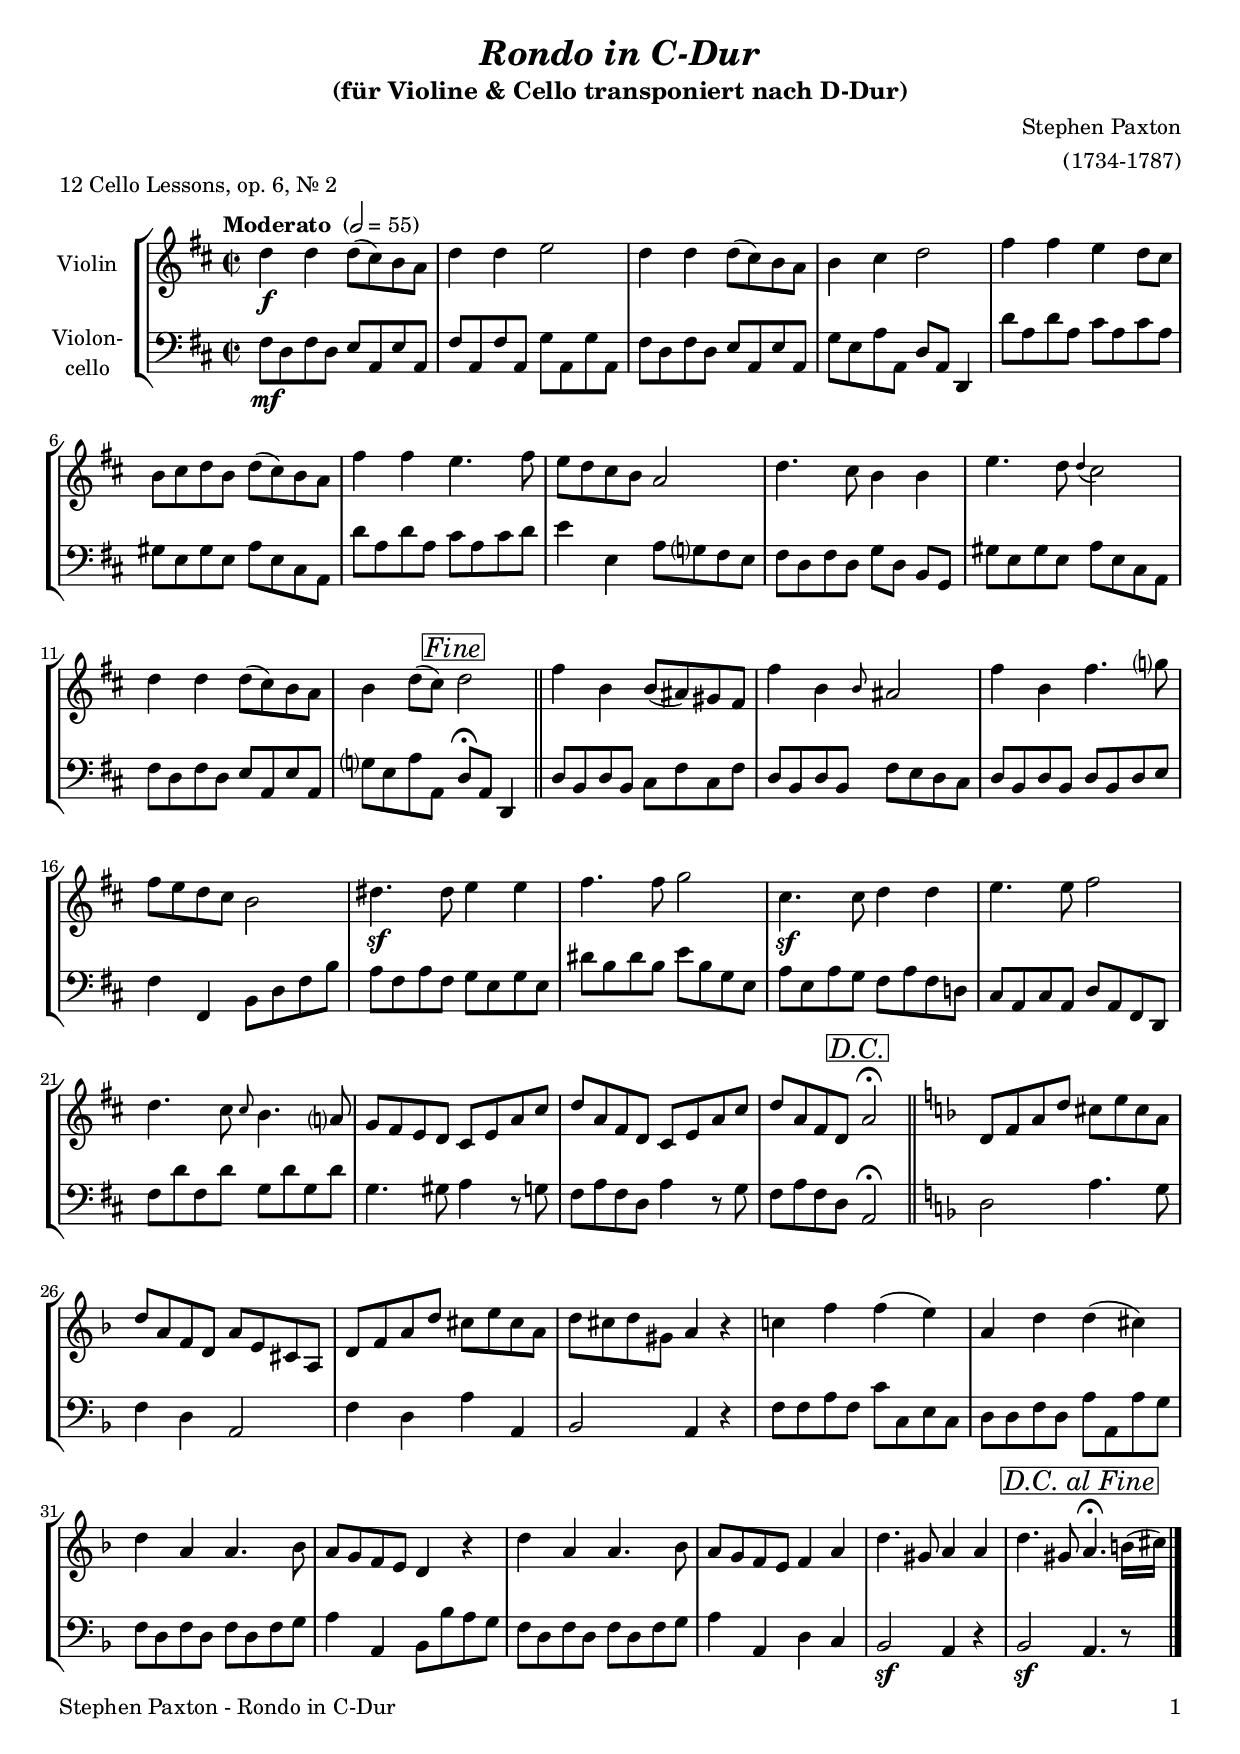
\version "2.20.2"
\include "deutsch.ly"
  
#(set-global-staff-size 19)

\header {
  title     = \markup \bold \italic "Rondo in C-Dur"
  subtitle  = "(für Violine & Cello transponiert nach D-Dur)"
  composer  = "Stephen Paxton"
  arranger  = "(1734-1787)"
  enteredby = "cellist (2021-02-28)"
  piece     = "12 Cello Lessons, op. 6, Nr. 2"
}

voiceconsts = {
  \key c \major
  \time 2/2
  \clef "treble"
%  \numericTimeSignature
  \compressEmptyMeasures
  % Set default beaming for all staves
%  \set Timing.beamExceptions = #'()
%  \set Timing.baseMoment     = #(ly:make-moment 1 4)
%  \set Timing.beatStructure  = #'(1 1 1)
  \tempo "Moderato " 2=55
}

micl = "clarinet"
mifl = "flute"
miob = "oboe"
mifh = "french horn"
misx = "tenor sax"
mist = "string ensemble 1"
miba = "cello"

daca = \mark \markup \box \italic "D.C."
dcaf = \mark \markup \box \italic "D.C. al Fine"
dolc = \markup \italic "dolce"
fine = \mark \markup \box \italic "Fine"

va = \relative c'' {
  \voiceconsts

  c4\f c c8( h) a g
  c4 c d2
  c4 c c8( h) a g
  a4 h c2
  e4 e d c8 h

  a h c a c( h) a g
  e'4 e d4. e8
  d c h a g2
  c4. h8 a4 a
  d4. c8 \appoggiatura c4 h2
  c4 c c8( h) a g
  a4 c8( h) \fine c2 \bar "||"

  e4 a, a8( gis) fis e
  e'4 a, \grace a8 gis2
  e'4 a, e'4. f?8
  e d c h a2
  cis4.\sf cis8 d4 d
  e4. e8 f2

  h,4.\sf h8 c4 c
  d4. d8 e2
  c4. h8 \grace h a4. g?8
  f e d c h d g h
  c g e c h d g h
  c g e c \daca g'2\fermata \bar "||" \key c \minor

  c,8 es g c h d h g
  c g es c g' d h g
  c es g c h d h g
  c h c fis, g4 r
  b! es es( d)
  g, c c( h)

  c g g4. as8
  g f es d c4 r
  c' g g4. as8
  g f es d es4 g
  c4. fis,8 g4 g
  c4. fis,8 \dcaf g4.\fermata a16( h) \bar "|."
}

vb = \relative c {
  \voiceconsts
  \clef "bass"
  
  e8\mf c e c d g, d' g,
  e' g, e' g, f' g, f' g,
  e' c e c d g, d' g,
  f' d g g, c g c,4
  c''8 g c g h g h g

  fis d fis d g d h g
  c' g c g h g h c
  d4 d, g8 f? e d
  e c e c f c a[ f]
  fis' d fis d g d h g
  e' c e c d g, d' g,
  f'? d g g, \fine c\fermata g c,4 \bar "||"

  c'8 a c a h e h e
  c a c a e' d c h
  c a c a c a c d
  e4 e, a8 c e a
  g e g e f d f d
  cis' a cis a d a f d

  g d g f e g e c!
  h g h g c g e c
  e' c' e, c' f, c' f, c'
  f,4. fis8 g4 r8 f
  e g e c g'4 r8 f
  e g e c \daca g2\fermata \bar "||" \key c \minor

  c g'4. f8
  es4 c g2
  es'4 c g' g,
  as2 g4 r
  es'8 es g es b' b, d b
  c c es c g' g, g' f

  es c es c es c es f
  g4 g, as8 as' g f
  es c es c es c es f
  g4 g, c b
  as2\sf g4 r
  as2\sf \dcaf g4. r8 \bar "|."
}


music = \new StaffGroup <<
      \new Staff {
	\set Staff.midiInstrument = \mist
	\set Staff.instrumentName = \markup \center-column { "Violin" }
	\transpose c d { \va }
      }

      \new Staff {
	\set Staff.midiInstrument = \miba
	\set Staff.instrumentName = \markup \center-column { "Violon-" "cello" }
	\transpose c d { \vb }
      }
>>

\book {
   \paper {
    print-page-number = ##t
    print-first-page-number = ##t
    ragged-last-bottom = ##f
    oddHeaderMarkup = \markup \null
    evenHeaderMarkup = \markup \null
    oddFooterMarkup = \markup {
      \fill-line {
        \on-the-fly #print-page-number-check-first
        "Stephen Paxton - Rondo in C-Dur" \fromproperty #'page:page-number-string
      }
    }
    evenFooterMarkup = \oddFooterMarkup
  } \score {
    \music
    \layout {}
  }

  \score {
    \unfoldRepeats \music

    \midi {
      \context {
        \Score
      }
    }
  }
}